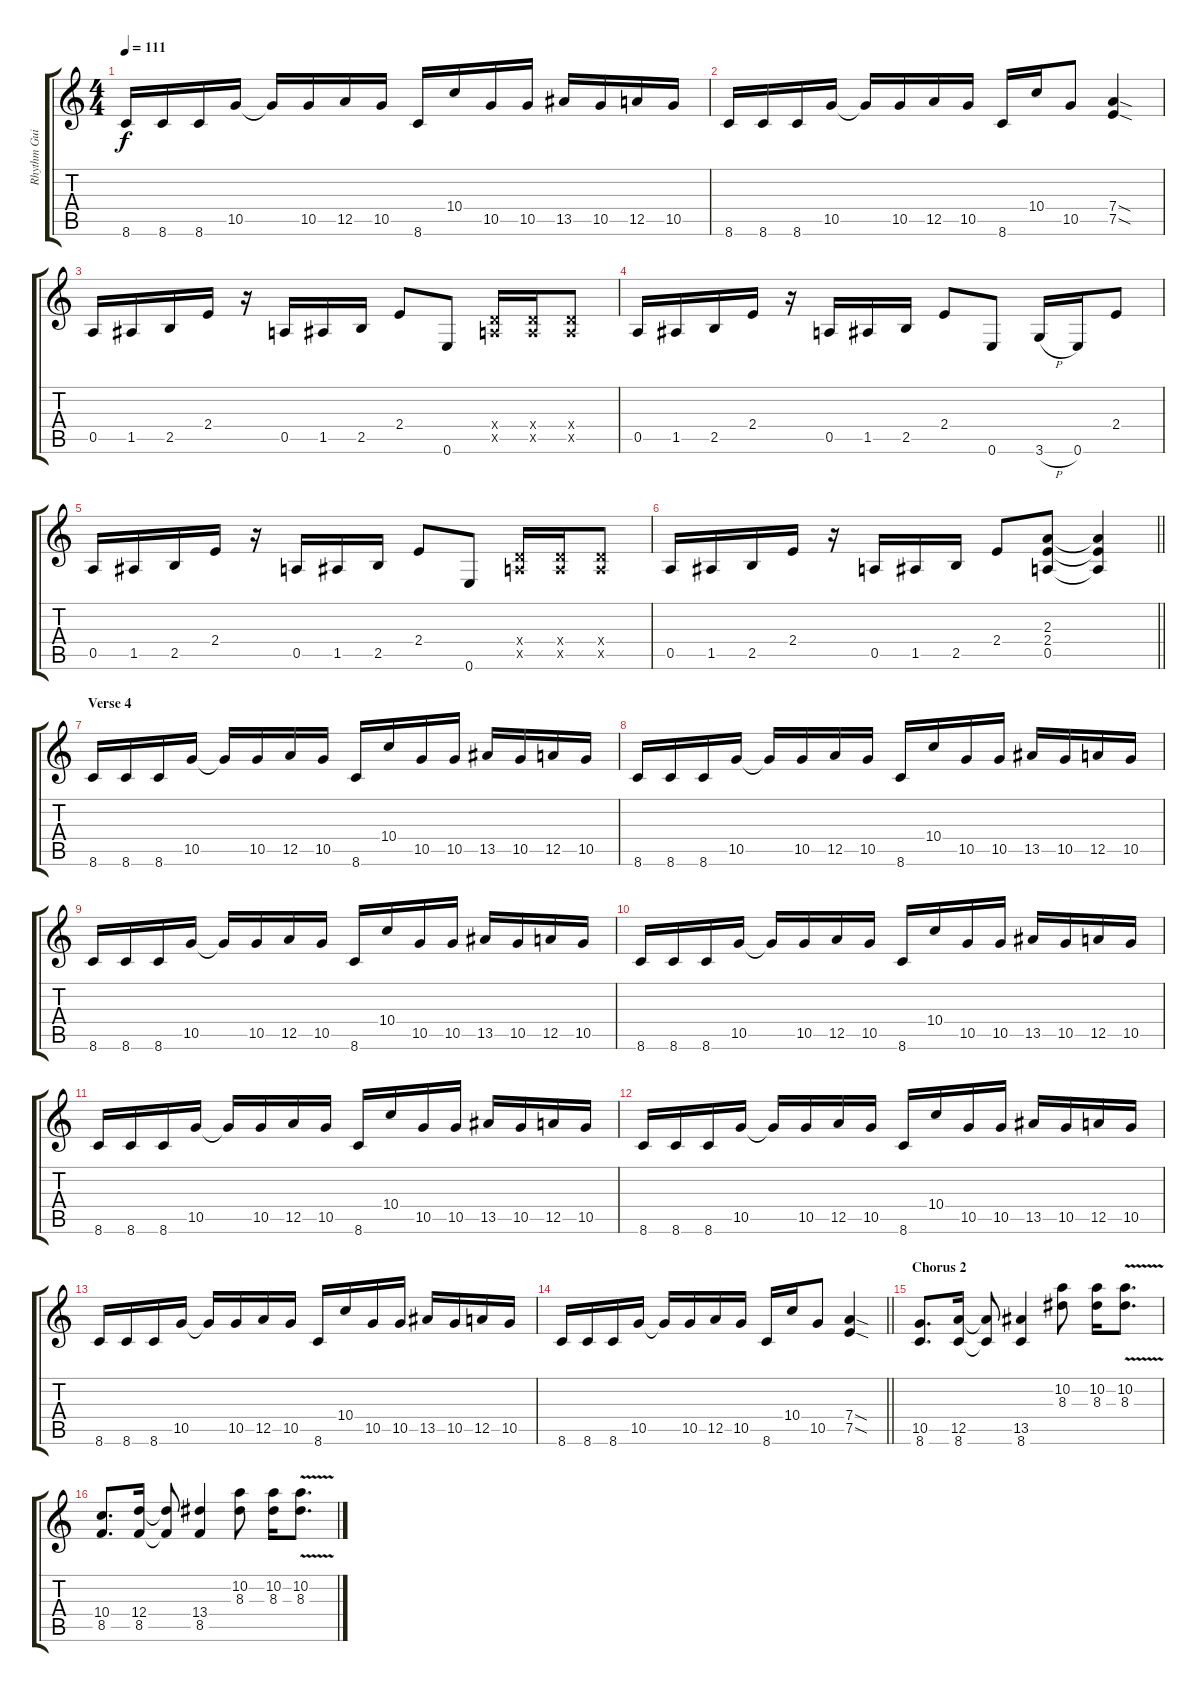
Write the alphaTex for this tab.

\track ("Rhythm Guitar 1" "Rhythm Gui") {instrument overdrivenguitar}
\staff {score tabs}
\tuning (E4 B3 G3 D3 A2 E2) {hide}
\ts (4 4)
\tempo 111
\clef g2
\ks c
8.6.16{dy f} 8.6.16 8.6.16 10.5.16 10.5{t}.16 10.5.16 12.5.16 10.5.16 8.6.16 10.4.16 10.5.16 10.5.16 13.5.16 10.5.16 12.5.16 10.5.16 |
8.6.16 8.6.16 8.6.16 10.5.16 10.5{t}.16 10.5.16 12.5.16 10.5.16 8.6.16 10.4.16 10.5.8 (7.4{sod} 7.5{sod}).4 |
0.5.16 1.5.16 2.5.16 2.4.16 r.16 0.5.16 1.5.16 2.5.16 2.4.8 0.6.8 (0.4{x} 0.5{x}).16 (0.4{x} 0.5{x}).16 (0.4{x} 0.5{x}).8 |
0.5.16 1.5.16 2.5.16 2.4.16 r.16 0.5.16 1.5.16 2.5.16 2.4.8 0.6.8 3.6{h}.16 0.6.16 2.4.8 |
0.5.16 1.5.16 2.5.16 2.4.16 r.16 0.5.16 1.5.16 2.5.16 2.4.8 0.6.8 (0.4{x} 0.5{x}).16 (0.4{x} 0.5{x}).16 (0.4{x} 0.5{x}).8 |
\barLineRight lightlight
0.5.16 1.5.16 2.5.16 2.4.16 r.16 0.5.16 1.5.16 2.5.16 2.4.8 (2.3 2.4 0.5).8 (2.3{t} 2.4{t} 0.5{t}).4 |
\section ("" "Verse 4")
8.6.16 8.6.16 8.6.16 10.5.16 10.5{t}.16 10.5.16 12.5.16 10.5.16 8.6.16 10.4.16 10.5.16 10.5.16 13.5.16 10.5.16 12.5.16 10.5.16 |
8.6.16 8.6.16 8.6.16 10.5.16 10.5{t}.16 10.5.16 12.5.16 10.5.16 8.6.16 10.4.16 10.5.16 10.5.16 13.5.16 10.5.16 12.5.16 10.5.16 |
8.6.16 8.6.16 8.6.16 10.5.16 10.5{t}.16 10.5.16 12.5.16 10.5.16 8.6.16 10.4.16 10.5.16 10.5.16 13.5.16 10.5.16 12.5.16 10.5.16 |
8.6.16 8.6.16 8.6.16 10.5.16 10.5{t}.16 10.5.16 12.5.16 10.5.16 8.6.16 10.4.16 10.5.16 10.5.16 13.5.16 10.5.16 12.5.16 10.5.16 |
8.6.16 8.6.16 8.6.16 10.5.16 10.5{t}.16 10.5.16 12.5.16 10.5.16 8.6.16 10.4.16 10.5.16 10.5.16 13.5.16 10.5.16 12.5.16 10.5.16 |
8.6.16 8.6.16 8.6.16 10.5.16 10.5{t}.16 10.5.16 12.5.16 10.5.16 8.6.16 10.4.16 10.5.16 10.5.16 13.5.16 10.5.16 12.5.16 10.5.16 |
8.6.16 8.6.16 8.6.16 10.5.16 10.5{t}.16 10.5.16 12.5.16 10.5.16 8.6.16 10.4.16 10.5.16 10.5.16 13.5.16 10.5.16 12.5.16 10.5.16 |
\barLineRight lightlight
8.6.16 8.6.16 8.6.16 10.5.16 10.5{t}.16 10.5.16 12.5.16 10.5.16 8.6.16 10.4.16 10.5.8 (7.4{sod} 7.5{sod}).4 |
\section ("" "Chorus 2")
(10.5 8.6).8{d} (12.5 8.6).16 (12.5{t} 8.6{t}).8 (13.5 8.6).4 (10.2 8.3).8 (10.2 8.3).16 (10.2{v} 8.3).8{d} |
(10.4 8.5).8{d} (12.4 8.5).16 (12.4{t} 8.5{t}).8 (13.4 8.5).4 (10.2 8.3).8 (10.2 8.3).16 (10.2{v} 8.3).8{d}
